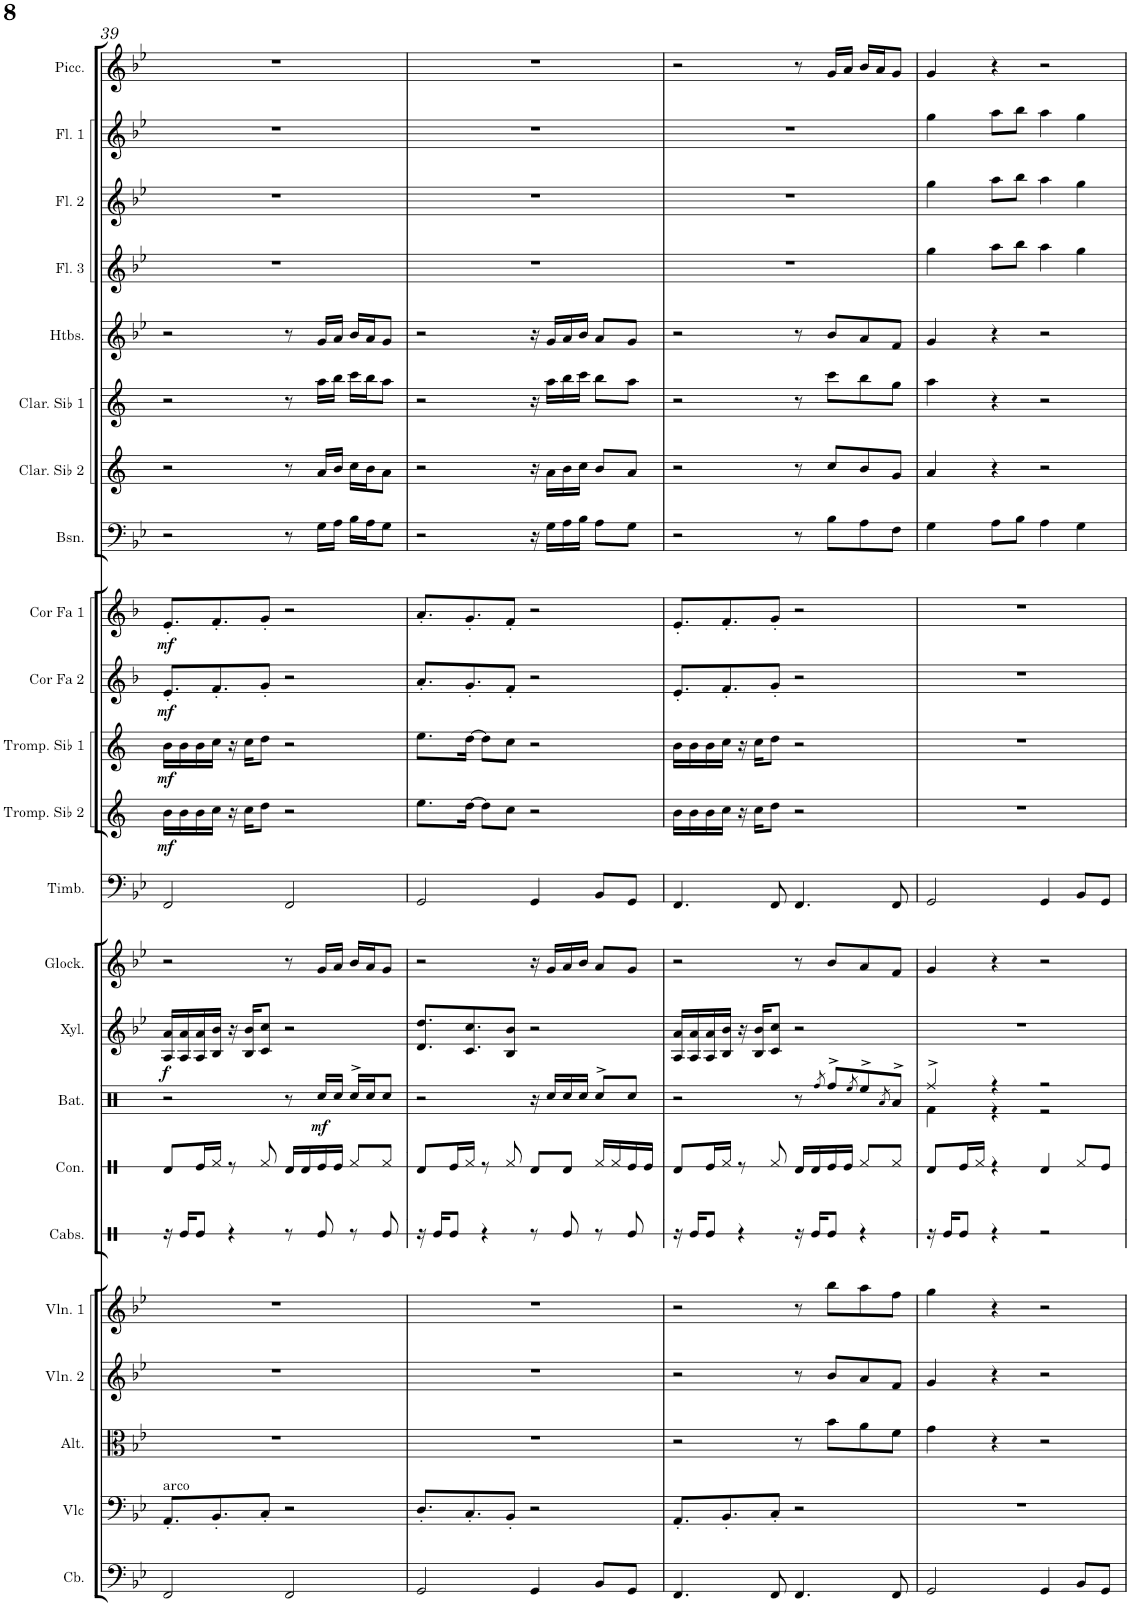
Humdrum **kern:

**kern	**kern	**kern	**kern	**kern	**kern	**dynam	**kern	**kern	**kern	**dynam	**kern	**dynam	**kern	**dynam	**kern	**dynam	**kern	**kern	**kern	**kern	**kern	**kern	**kern	**kern
*part20	*part19	*part18	*part17	*part16	*part15	*part15	*part14	*part13	*part12	*part12	*part11	*part11	*part10	*part10	*part9	*part9	*part8	*part7	*part6	*part5	*part4	*part3	*part2	*part1
*staff20	*staff19	*staff18	*staff17	*staff16	*staff15	*staff15	*staff14	*staff13	*staff12	*staff12	*staff11	*staff11	*staff10	*staff10	*staff9	*staff9	*staff8	*staff7	*staff6	*staff5	*staff4	*staff3	*staff2	*staff1
*I"Contrebasse	*I"Violoncelle	*I"Alto	*I"Violon 2	*I"Violon 1	*I"Xylophone	*	*I"Glockenspiel	*I"Timbales	*I"Trompette en Sib 2	*	*I"Trompette en Sib 1	*	*I"Cor en Fa 2	*	*I"Cor en Fa 1	*	*I"Basson	*I"Clarinette en Sib 2	*I"Clarinette en Sib 1	*I"Hautbois	*I"Flûte 3	*I"Flûte 2	*I"Flûte 1	*I"Piccolo
*I'Cb.	*I'Vlc	*I'Alt.	*I'Vln. 2	*I'Vln. 1	*I'Xyl.	*	*I'Glock.	*I'Timb.	*I'Tromp. Sib 2	*	*I'Tromp. Sib 1	*	*I'Cor Fa 2	*	*I'Cor Fa 1	*	*I'Bsn.	*I'Clar. Sib 2	*I'Clar. Sib 1	*I'Htbs.	*I'Fl. 3	*I'Fl. 2	*I'Fl. 1	*I'Picc.
!!LO:PB:g=z
*clefF4	*clefF4	*clefC3	*clefG2	*clefG2	*clefG2	*	*clefG2	*clefF4	*clefG2	*	*clefG2	*	*clefG2	*	*clefG2	*	*clefF4	*clefG2	*clefG2	*clefG2	*clefG2	*clefG2	*clefG2	*clefG2
*Trd7c12	*	*	*	*	*Trd-7c-12	*	*Trd-14c-24	*	*Trd1c2	*	*Trd1c2	*	*Trd4c7	*	*Trd4c7	*	*	*Trd1c2	*Trd1c2	*	*	*	*	*Trd-7c-12
*k[b-e-]	*k[b-e-]	*k[b-e-]	*k[b-e-]	*k[b-e-]	*k[b-e-]	*	*k[b-e-]	*k[b-e-]	*k[]	*	*k[]	*	*k[b-]	*	*k[b-]	*	*k[b-e-]	*k[]	*k[]	*k[b-e-]	*k[b-e-]	*k[b-e-]	*k[b-e-]	*k[b-e-]
*M4/4	*M4/4	*M4/4	*M4/4	*M4/4	*M4/4	*	*M4/4	*M4/4	*M4/4	*	*M4/4	*	*M4/4	*	*M4/4	*	*M4/4	*M4/4	*M4/4	*M4/4	*M4/4	*M4/4	*M4/4	*M4/4
=39	=39	=39	=39	=39	=39	=39	=39	=39	=39	=39	=39	=39	=39	=39	=39	=39	=39	=39	=39	=39	=39	=39	=39	=39
!	!LO:TX:a:t=arco	!	!	!	!	!	!	!	!	!	!	!	!	!	!	!	!	!	!	!	!	!	!	!
!	!	!	!	!	!	!LO:DY:b	!	!	!	!LO:DY:b	!	!LO:DY:b	!	!LO:DY:b	!	!LO:DY:b	!	!	!	!	!	!	!	!
2FF/	8.AA'/L	1r	1r	1r	16A/ 16a/LL	f	2r	2FF/	16b\LL	mf	16b\LL	mf	8.e'/L	mf	8.e'/L	mf	2r	2r	2r	2r	1r	1r	1r	1r
.	.	.	.	.	16A/ 16a/	.	.	.	16b\	.	16b\	.	.	.	.	.	.	.	.	.	.	.	.	.
.	.	.	.	.	16A/ 16a/	.	.	.	16b\	.	16b\	.	.	.	.	.	.	.	.	.	.	.	.	.
.	8.BB-'/	.	.	.	16B-/ 16b-/JJ	.	.	.	16cc\JJ	.	16cc\JJ	.	8.f'/	.	8.f'/	.	.	.	.	.	.	.	.	.
.	.	.	.	.	16r	.	.	.	16r	.	16r	.	.	.	.	.	.	.	.	.	.	.	.	.
.	.	.	.	.	16B-/ 16b-/KL	.	.	.	16cc\KL	.	16cc\KL	.	.	.	.	.	.	.	.	.	.	.	.	.
.	8C'/J	.	.	.	8c/ 8cc/J	.	.	.	8dd\J	.	8dd\J	.	8g'/J	.	8g'/J	.	.	.	.	.	.	.	.	.
2FF/	2r	.	.	.	2r	.	8r	2FF/	2r	.	2r	.	2r	.	2r	.	8r	8r	8r	8r	.	.	.	.
.	.	.	.	.	.	.	16g/LL	.	.	.	.	.	.	.	.	.	16G\LL	16a/LL	16aa\LL	16g/LL	.	.	.	.
.	.	.	.	.	.	.	16a/JJ	.	.	.	.	.	.	.	.	.	16A\JJ	16b/JJ	16bb\JJ	16a/JJ	.	.	.	.
.	.	.	.	.	.	.	16b-/LL	.	.	.	.	.	.	.	.	.	16B-\LL	16cc\LL	16ccc\LL	16b-/LL	.	.	.	.
.	.	.	.	.	.	.	16a/J	.	.	.	.	.	.	.	.	.	16A\J	16b\J	16bb\J	16a/J	.	.	.	.
.	.	.	.	.	.	.	8g/J	.	.	.	.	.	.	.	.	.	8G\J	8a\J	8aa\J	8g/J	.	.	.	.
=40	=40	=40	=40	=40	=40	=40	=40	=40	=40	=40	=40	=40	=40	=40	=40	=40	=40	=40	=40	=40	=40	=40	=40	=40
2GG/	8.D'/L	1r	1r	1r	8.d/ 8.dd/L	.	2r	2GG/	8.ee\L	.	8.ee\L	.	8.a'/L	.	8.a'/L	.	2r	2r	2r	2r	1r	1r	1r	1r
.	8.C'/	.	.	.	8.c/ 8.cc/	.	.	.	[16dd\Jk	.	[16dd\Jk	.	8.g'/	.	8.g'/	.	.	.	.	.	.	.	.	.
.	.	.	.	.	.	.	.	.	8dd\L]	.	8dd\L]	.	.	.	.	.	.	.	.	.	.	.	.	.
.	8BB-'/J	.	.	.	8B-/ 8b-/J	.	.	.	8cc\J	.	8cc\J	.	8f'/J	.	8f'/J	.	.	.	.	.	.	.	.	.
4GG/	2r	.	.	.	2r	.	16r	4GG/	2r	.	2r	.	2r	.	2r	.	16r	16r	16r	16r	.	.	.	.
.	.	.	.	.	.	.	16g/LL	.	.	.	.	.	.	.	.	.	16G\LL	16a\LL	16aa\LL	16g/LL	.	.	.	.
.	.	.	.	.	.	.	16a/	.	.	.	.	.	.	.	.	.	16A\	16b\	16bb\	16a/	.	.	.	.
.	.	.	.	.	.	.	16b-/JJ	.	.	.	.	.	.	.	.	.	16B-\JJ	16cc\JJ	16ccc\JJ	16b-/JJ	.	.	.	.
8BB-/L	.	.	.	.	.	.	8a/L	8BB-/L	.	.	.	.	.	.	.	.	8A\L	8b/L	8bb\L	8a/L	.	.	.	.
8GG/J	.	.	.	.	.	.	8g/J	8GG/J	.	.	.	.	.	.	.	.	8G\J	8a/J	8aa\J	8g/J	.	.	.	.
=41	=41	=41	=41	=41	=41	=41	=41	=41	=41	=41	=41	=41	=41	=41	=41	=41	=41	=41	=41	=41	=41	=41	=41	=41
4.FF/	8.AA'/L	2r	2r	2r	16A/ 16a/LL	.	2r	4.FF/	16b\LL	.	16b\LL	.	8.e'/L	.	8.e'/L	.	2r	2r	2r	2r	1r	1r	1r	2r
.	.	.	.	.	16A/ 16a/	.	.	.	16b\	.	16b\	.	.	.	.	.	.	.	.	.	.	.	.	.
.	.	.	.	.	16A/ 16a/	.	.	.	16b\	.	16b\	.	.	.	.	.	.	.	.	.	.	.	.	.
.	8.BB-'/	.	.	.	16B-/ 16b-/JJ	.	.	.	16cc\JJ	.	16cc\JJ	.	8.f'/	.	8.f'/	.	.	.	.	.	.	.	.	.
.	.	.	.	.	16r	.	.	.	16r	.	16r	.	.	.	.	.	.	.	.	.	.	.	.	.
.	.	.	.	.	16B-/ 16b-/KL	.	.	.	16cc\KL	.	16cc\KL	.	.	.	.	.	.	.	.	.	.	.	.	.
8FF/	8C'/J	.	.	.	8c/ 8cc/J	.	.	8FF/	8dd\J	.	8dd\J	.	8g'/J	.	8g'/J	.	.	.	.	.	.	.	.	.
4.FF/	2r	8r	8r	8r	2r	.	8r	4.FF/	2r	.	2r	.	2r	.	2r	.	8r	8r	8r	8r	.	.	.	8r
.	.	8b-\L	8b-/L	8bb-\L	.	.	8b-/L	.	.	.	.	.	.	.	.	.	8B-\L	8cc/L	8ccc\L	8b-/L	.	.	.	16g/LL
.	.	.	.	.	.	.	.	.	.	.	.	.	.	.	.	.	.	.	.	.	.	.	.	16a/JJ
.	.	8a\	8a/	8aa\	.	.	8a/	.	.	.	.	.	.	.	.	.	8A\	8b/	8bb\	8a/	.	.	.	16b-/LL
.	.	.	.	.	.	.	.	.	.	.	.	.	.	.	.	.	.	.	.	.	.	.	.	16a/J
8FF/	.	8f\J	8f/J	8ff\J	.	.	8f/J	8FF/	.	.	.	.	.	.	.	.	8F\J	8g/J	8gg\J	8f/J	.	.	.	8g/J
=42	=42	=42	=42	=42	=42	=42	=42	=42	=42	=42	=42	=42	=42	=42	=42	=42	=42	=42	=42	=42	=42	=42	=42	=42
2GG/	1r	4g\	4g/	4gg\	1r	.	4g/	2GG/	1r	.	1r	.	1r	.	1r	.	4G\	4a/	4aa\	4g/	4gg\	4gg\	4gg\	4g/
.	.	4r	4r	4r	.	.	4r	.	.	.	.	.	.	.	.	.	8A\L	4r	4r	4r	8aa\L	8aa\L	8aa\L	4r
.	.	.	.	.	.	.	.	.	.	.	.	.	.	.	.	.	8B-\J	.	.	.	8bb-\J	8bb-\J	8bb-\J	.
4GG/	.	2r	2r	2r	.	.	2r	4GG/	.	.	.	.	.	.	.	.	4A\	2r	2r	2r	4aa\	4aa\	4aa\	2r
8BB-/L	.	.	.	.	.	.	.	8BB-/L	.	.	.	.	.	.	.	.	4G\	.	.	.	4gg\	4gg\	4gg\	.
8GG/J	.	.	.	.	.	.	.	8GG/J	.	.	.	.	.	.	.	.	.	.	.	.	.	.	.	.
=	=	=	=	=	=	=	=	=	=	=	=	=	=	=	=	=	=	=	=	=	=	=	=	=
*-	*-	*-	*-	*-	*-	*-	*-	*-	*-	*-	*-	*-	*-	*-	*-	*-	*-	*-	*-	*-	*-	*-	*-	*-
